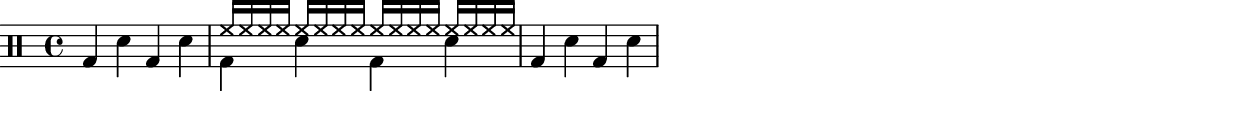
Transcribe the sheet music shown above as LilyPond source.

%% Generated by lilypond-book
%% Options: [exampleindent=10.16\mm,indent=0\mm,line-width=160\mm]
\include "lilypond-book-preamble.ly"


% ****************************************************************
% Start cut-&-pastable-section
% ****************************************************************

#(ly:set-option 'eps-box-padding 3.000000)



\paper {
  indent = 0\mm
  line-width = 160\mm
  % offset the left padding, also add 1mm as lilypond creates cropped
  % images with a little space on the right
  line-width = #(- line-width (* mm  3.000000) (* mm 1))
}

\layout {
  
}




% ****************************************************************
% ly snippet:
% ****************************************************************
\sourcefilename "/lilypond-2.23.82/input/regression/automatic-polyphony-drumstaff.ly"
\sourcefileline 0
\version "2.16.0"

\header{ texidoc = "In a DrumStaff, automatic polyphony can be used without
                    explicitly initializing separate voices."
       }

\score {
  \new DrumStaff {
    \drummode {
      bd4 sn4 bd4 sn4
      << { \repeat unfold 16 hh16 } \\ { bd4 sn4 bd4 sn4 } >>
      bd4 sn4 bd4 sn4
    }
  }
}



% ****************************************************************
% end ly snippet
% ****************************************************************
